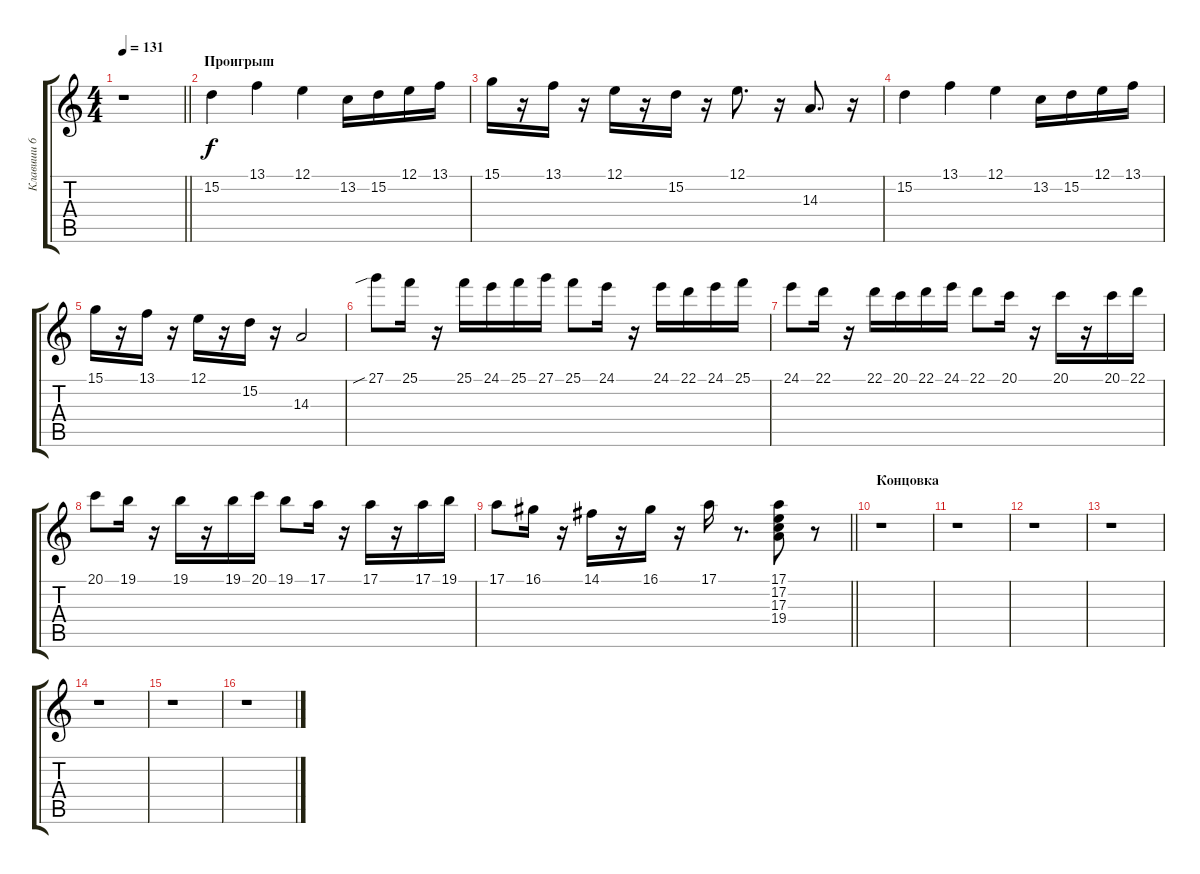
\track ("Клавиши 6" "Клавиши 6") {instrument drawbarorgan}
\staff {score tabs}
\tuning (E4 B3 G3 D3 A2 E2) {hide}
\ts (4 4)
\tempo 131
\clef g2
\barLineRight lightlight
\ks c
r.1{dy f} |
\section ("" "Проигрыш")
15.2.4 13.1.4 12.1.4 13.2.16 15.2.16 12.1.16 13.1.16 |
15.1.16 r.16 13.1.16 r.16 12.1.16 r.16 15.2.16 r.16 12.1.8{d} r.16 14.3.8{d} r.16 |
15.2.4 13.1.4 12.1.4 13.2.16 15.2.16 12.1.16 13.1.16 |
15.1.16 r.16 13.1.16 r.16 12.1.16 r.16 15.2.16 r.16 14.3.2 |
27.1{sib}.8 25.1.16 r.16 25.1.16 24.1.16 25.1.16 27.1.16 25.1.8 24.1.16 r.16 24.1.16 22.1.16 24.1.16 25.1.16 |
24.1.8 22.1.16 r.16 22.1.16 20.1.16 22.1.16 24.1.16 22.1.8 20.1.16 r.16 20.1.16 r.16 20.1.16 22.1.16 |
20.1.8 19.1.16 r.16 19.1.16 r.16 19.1.16 20.1.16 19.1.8 17.1.16 r.16 17.1.16 r.16 17.1.16 19.1.16 |
\barLineRight lightlight
17.1.8 16.1.16 r.16 14.1.16 r.16 16.1.16 r.16 17.1.16 r.8{d} (17.1 17.2 17.3 19.4).8 r.8 |
\section ("" "Концовка")
r.1 |
r.1 |
r.1 |
r.1 |
r.1 |
r.1 |
r.1
